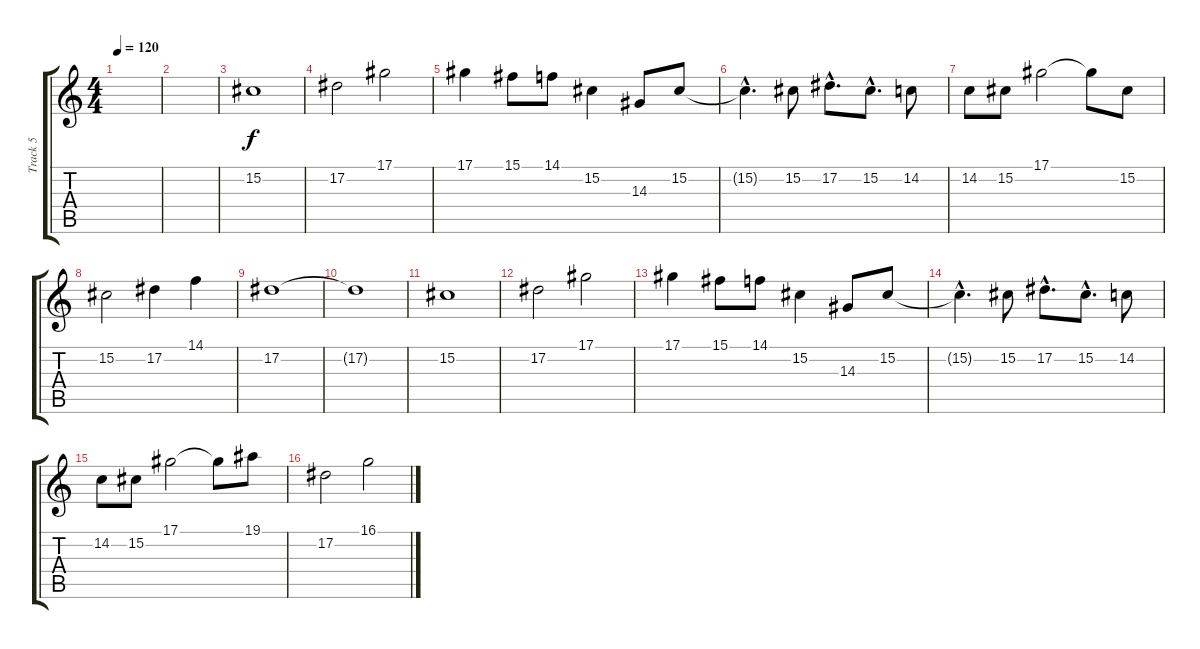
\track ("Track 5" "Track 5") {instrument flute}
\staff {score tabs}
\tuning (Eb4 Bb3 Gb3 Db3 Ab2 Eb2) {hide}
\ts (4 4)
\tempo 120
\clef g2
\ks c
|
|
15.2.1 |
17.2.2 17.1.2 |
17.1.4 15.1.8 14.1.8 15.2.4 14.3.8 15.2.8 |
15.2{hac t}.4{d} 15.2.8 17.2{hac}.8{d} 15.2{hac}.8{d} 14.2.8 |
14.2.8 15.2.8 17.1.2 17.1{t}.8 15.2.8 |
15.2.2 17.2.4 14.1.4 |
17.2.1 |
17.2{t}.1 |
15.2.1 |
17.2.2 17.1.2 |
17.1.4 15.1.8 14.1.8 15.2.4 14.3.8 15.2.8 |
15.2{hac t}.4{d} 15.2.8 17.2{hac}.8{d} 15.2{hac}.8{d} 14.2.8 |
14.2.8 15.2.8 17.1.2 17.1{t}.8 19.1.8 |
17.2.2 16.1.2
